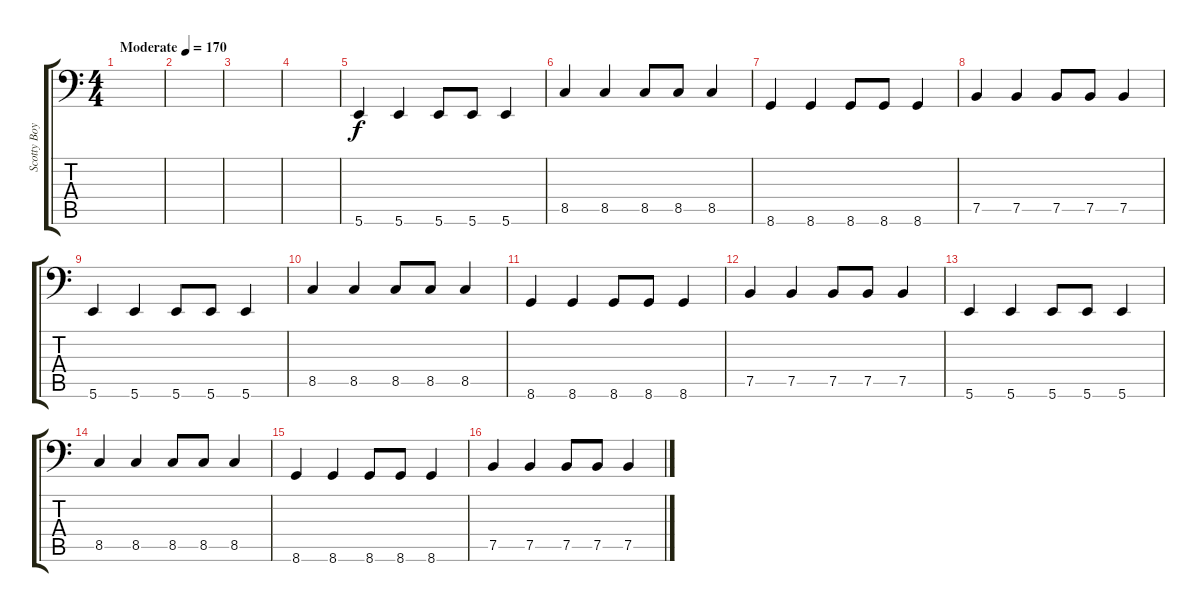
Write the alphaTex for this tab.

\track ("Scotty Boy" "Scotty Boy") {instrument electricbassfinger}
\staff {score tabs}
\tuning (C3 G2 D2 A1 E1 B0) {hide}
\ts (4 4)
\tempo (170 "Moderate")
\clef f4
\ks c
|
|
|
|
5.6.4 5.6.4 5.6.8 5.6.8 5.6.4 |
8.5.4 8.5.4 8.5.8 8.5.8 8.5.4 |
8.6.4 8.6.4 8.6.8 8.6.8 8.6.4 |
7.5.4 7.5.4 7.5.8 7.5.8 7.5.4 |
5.6.4 5.6.4 5.6.8 5.6.8 5.6.4 |
8.5.4 8.5.4 8.5.8 8.5.8 8.5.4 |
8.6.4 8.6.4 8.6.8 8.6.8 8.6.4 |
7.5.4 7.5.4 7.5.8 7.5.8 7.5.4 |
5.6.4 5.6.4 5.6.8 5.6.8 5.6.4 |
8.5.4 8.5.4 8.5.8 8.5.8 8.5.4 |
8.6.4 8.6.4 8.6.8 8.6.8 8.6.4 |
7.5.4 7.5.4 7.5.8 7.5.8 7.5.4
